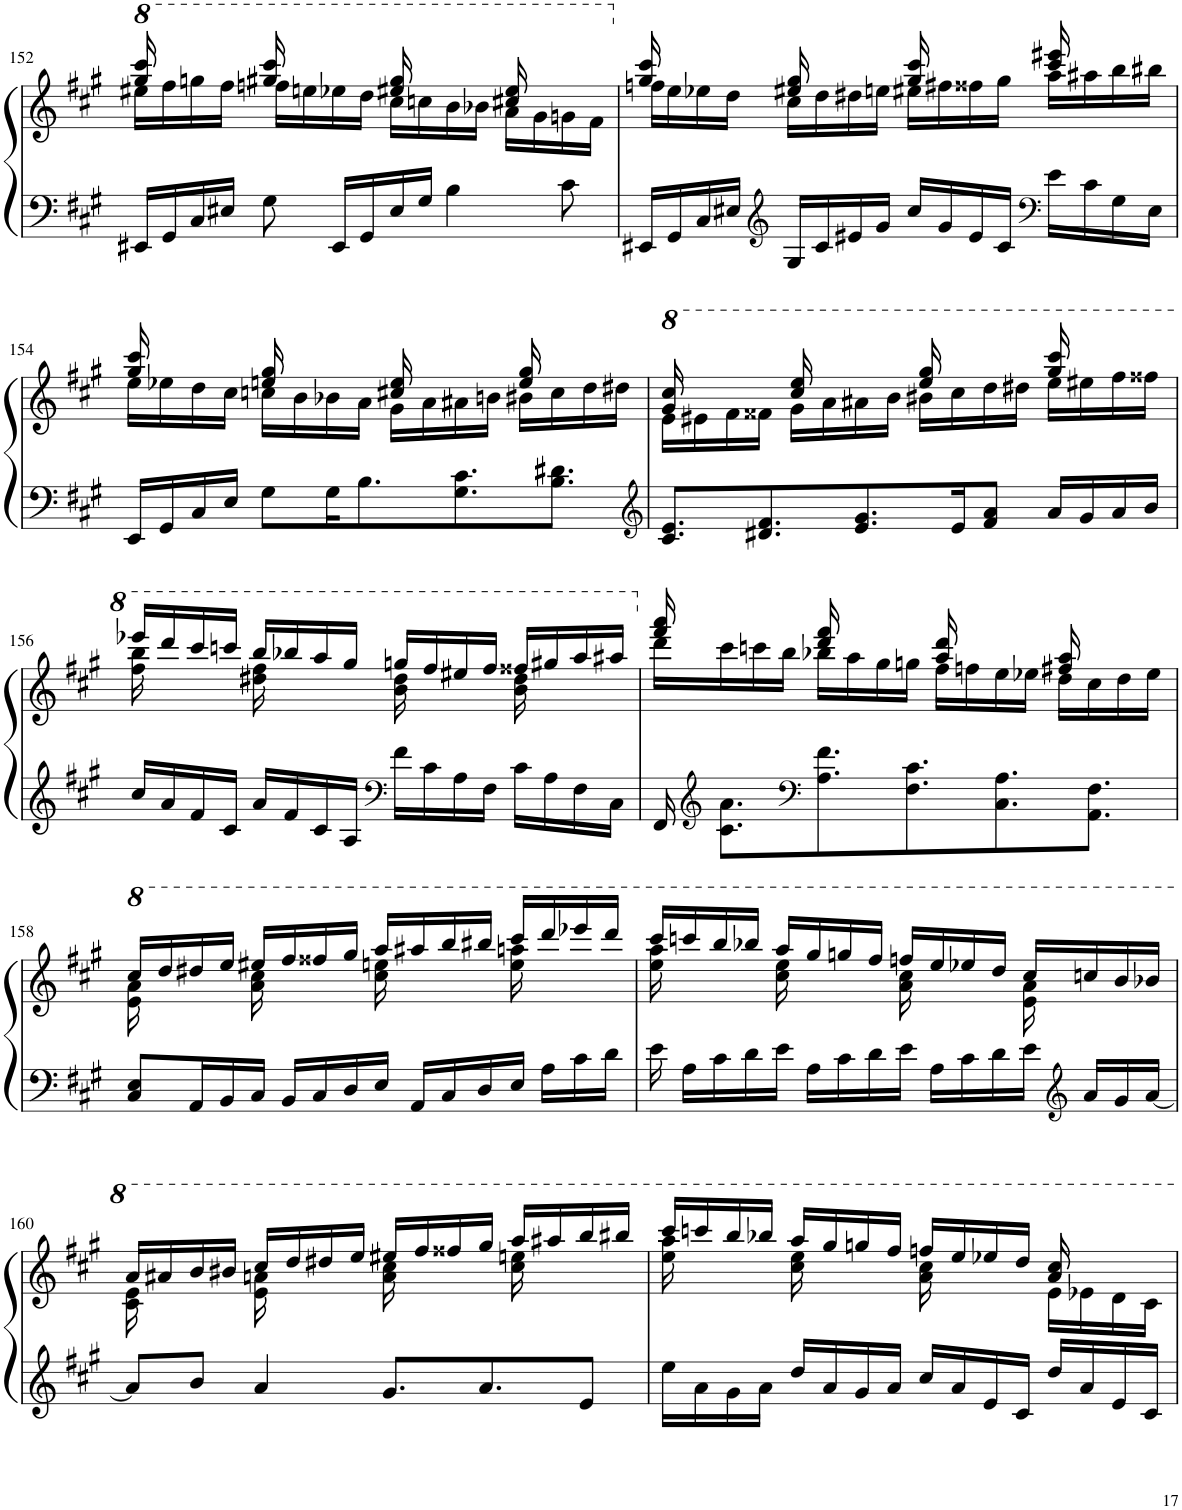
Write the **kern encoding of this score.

**kern	**kern
*part1	*part1
*staff2	*staff1
*I"Piano	*
*I'Pno.	*
!!LO:PB:g=z
*clefF4	*clefG2
*k[f#c#g#]	*k[f#c#g#]
*M4/4	*M4/4
*	*8va
=152	=152
*	*^
16EE#X/LL	16eee#X\LL	16ggg#/ 16cccc#/
16GG#/	16fff#\	8.ryy
16C#/	16gggn\	.
16E#X/JJ	16fff#\JJ	.
8G#\	16fffn\LL	16ggg#X/ 16cccc#/
.	16eeen\	8.ryy
16EE#/LL	16eee-X\	.
16GG#/	16ddd\JJ	.
16E#/	16ccc#\LL	16eee#X/ 16ggg#/
16G#/JJ	16cccn\	8.ryy
4B\	16bb\	.
.	16bb-X\JJ	.
.	16aa\LL	16ccc#X/ 16eee#/
.	16gg#\	8.ryy
8c#\	16ggn\	.
.	16ff#\JJ	.
=153	=153	=153
*	*X8va	*
16EE#X/LL	16ffn\LL	16gg#/ 16ccc#/
16GG#/	16ee\	8.ryy
16C#/	16ee-X\	.
16E#X/JJ	16dd\JJ	.
*clefG2	*	*
16G#/LL	16cc#\LL	16ee#X/ 16gg#/
16c#/	16dd\	8.ryy
16e#X/	16dd#X\	.
16g#/JJ	16een\JJ	.
16cc#/LL	16ee#X\LL	16gg#/ 16ccc#/
16g#/	16ff#X\	8.ryy
16e#/	16ff##X\	.
16c#/JJ	16gg#\JJ	.
*clefF4	*	*
16e#\LL	16aa\LL	16ccc#/ 16eee#X/
16c#\	16aa#X\	8.ryy
16G#\	16bb\	.
16E#\JJ	16bb#X\JJ	.
!!LO:LB:g=z	!!
=154	=154	=154
16EE/LL	16ee\LL	16gg#/ 16ccc#/
16GG#/	16ee-X\	8.ryy
16C#/	16dd\	.
16E/JJ	16cc#\JJ	.
8G#\L	16ccn\LL	16een/ 16gg#/
.	16b\	8.ryy
16G#\K	16b-X\	.
8.B\	16a\JJ	.
.	16g#\LL	16cc#X/ 16ee/
.	16a\	8.ryy
8.G#\ 8.c#\	16a#X\	.
.	16bn\JJ	.
.	16b#X\LL	16ee/ 16gg#/
8.B\ 8.d#X\J	16cc#\	8.ryy
.	16dd\	.
.	16dd#X\JJ	.
=155	=155	=155
*clefG2	*	*
*	*8va	*
8.c#/ 8.e/L	16ee\LL	16gg#/ 16ccc#/
.	16ee#X\	8.ryy
.	16ff#\	.
8.d#X/ 8.f#/	16ff##X\JJ	.
.	16gg#\LL	16ccc#/ 16eee/
.	16aa\	8.ryy
8.e/ 8.g#/	16aa#X\	.
.	16bb\JJ	.
.	16bb#X\LL	16eee/ 16ggg#/
16e/K	16ccc#\	8.ryy
8f#/ 8a/J	16ddd\	.
.	16ddd#X\JJ	.
16a/LL	16eee\LL	16ggg#/ 16cccc#/
16g#/	16eee#X\	8.ryy
16a/	16fff#\	.
16b/JJ	16fff##X\JJ	.
!!LO:LB:g=z	!!
=156	=156	=156
16cc#/LL	16eeee-X/LL	16fff#\ 16bbb\
16a/	16dddd/	8.ryy
16f#/	16cccc#/	.
16c#/JJ	16ccccn/JJ	.
16a/LL	16bbb/LL	16ddd#X\ 16fff#\
16f#/	16bbb-X/	8.ryy
16c#/	16aaa/	.
16A/JJ	16ggg#/JJ	.
*clefF4	*	*
16f#\LL	16gggn/LL	16bb\ 16ddd#\
16c#\	16fff#/	8.ryy
16A\	16eee#X/	.
16F#\JJ	16fff#/JJ	.
16c#\LL	16fff##X/LL	16bb\ 16ddd#\
16A\	16ggg#X/	8.ryy
16F#\	16aaa/	.
16C#\JJ	16aaa#X/JJ	.
=157	=157	=157
*	*X8va	*
16FF#/	16ddd\LL	16fff#/ 16aaa/
*clefG2	*	*
8.c#\ 8.a\L	16ccc#\	8.ryy
.	16cccn\	.
.	16bb\JJ	.
*clefF4	*	*
8.A\ 8.f#\	16bb-X\LL	16ddd/ 16fff#/
.	16aa\	8.ryy
.	16gg#\	.
8.F#\ 8.c#\	16ggn\JJ	.
.	16ff#\LL	16aa/ 16ddd/
.	16ffn\	8.ryy
8.C#\ 8.A\	16ee\	.
.	16ee-X\JJ	.
.	16dd\LL	16ff#X/ 16aa/
8.AA\ 8.F#\J	16cc#\	8.ryy
.	16dd\	.
.	16ee-\JJ	.
!!LO:LB:g=z	!!
=158	=158	=158
8C#/ 8E/L	16ccc#/LL	16ee\ 16aa\
.	16ddd/	8.ryy
16AA/L	16ddd#X/	.
16BB/	16eee/JJ	.
16C#/JJ	16eee#X/LL	16aa\ 16ccc#\
16BB/LL	16fff#/	8.ryy
16C#/	16fff##X/	.
16D/	16ggg#/JJ	.
16E/JJ	16aaa/LL	16ccc#\ 16eeen\
16AA/LL	16aaa#X/	8.ryy
16C#/	16bbb/	.
16D/	16bbb#X/JJ	.
16E/JJ	16cccc#/LL	16eee\ 16aaan\
16A\LL	16dddd/	8.ryy
16c#\	16eeee-X/	.
16d\JJ	16dddd/JJ	.
=159	=159	=159
16e\	16cccc#/LL	16eee\ 16aaa\
16A\LL	16ccccn/	8.ryy
16c#\	16bbb/	.
16d\	16bbb-X/JJ	.
16e\JJ	16aaa/LL	16ccc#\ 16eee\
16A\LL	16ggg#/	8.ryy
16c#\	16gggn/	.
16d\	16fff#/JJ	.
16e\JJ	16fffn/LL	16aa\ 16ccc#\
16A\LL	16eee/	8.ryy
16c#\	16eee-X/	.
16d\	16ddd/JJ	.
16e\JJ	16ccc#/LL	16ee\ 16aa\
*clefG2	*	*
16a/LL	16cccn/	8.ryy
16g#/	16bb/	.
[16a/JJ	16bb-X/JJ	.
!!LO:LB:g=z	!!
=160	=160	=160
8a/L]	16aa/LL	16cc#\ 16ee\
.	16aa#X/	8.ryy
8b/J	16bb/	.
.	16bb#X/JJ	.
4a/	16ccc#/LL	16ee\ 16aan\
.	16ddd/	8.ryy
.	16ddd#X/	.
.	16eee/JJ	.
8.g#/L	16eee#X/LL	16aa\ 16ccc#\
.	16fff#/	8.ryy
.	16fff##X/	.
8.a/	16ggg#/JJ	.
.	16aaa/LL	16ccc#\ 16eeen\
.	16aaa#X/	8.ryy
8e/J	16bbb/	.
.	16bbb#X/JJ	.
=161	=161	=161
16ee\LL	16cccc#/LL	16eee\ 16aaa\
16a\	16ccccn/	8.ryy
16g#\	16bbb/	.
16a\JJ	16bbb-X/JJ	.
16dd/LL	16aaa/LL	16ccc#\ 16eee\
16a/	16ggg#/	8.ryy
16g#/	16gggn/	.
16a/JJ	16fff#/JJ	.
16cc#/LL	16fffn/LL	16aa\ 16ccc#\
16a/	16eee/	8.ryy
16e/	16eee-X/	.
16c#/JJ	16ddd/JJ	.
16dd/LL	16ee\LL	16aa/ 16ccc#/
16a/	16ee-X\	8.ryy
16e/	16dd\	.
16c#/JJ	16cc#\JJ	.
*	*v	*v
=	=
*-	*-
